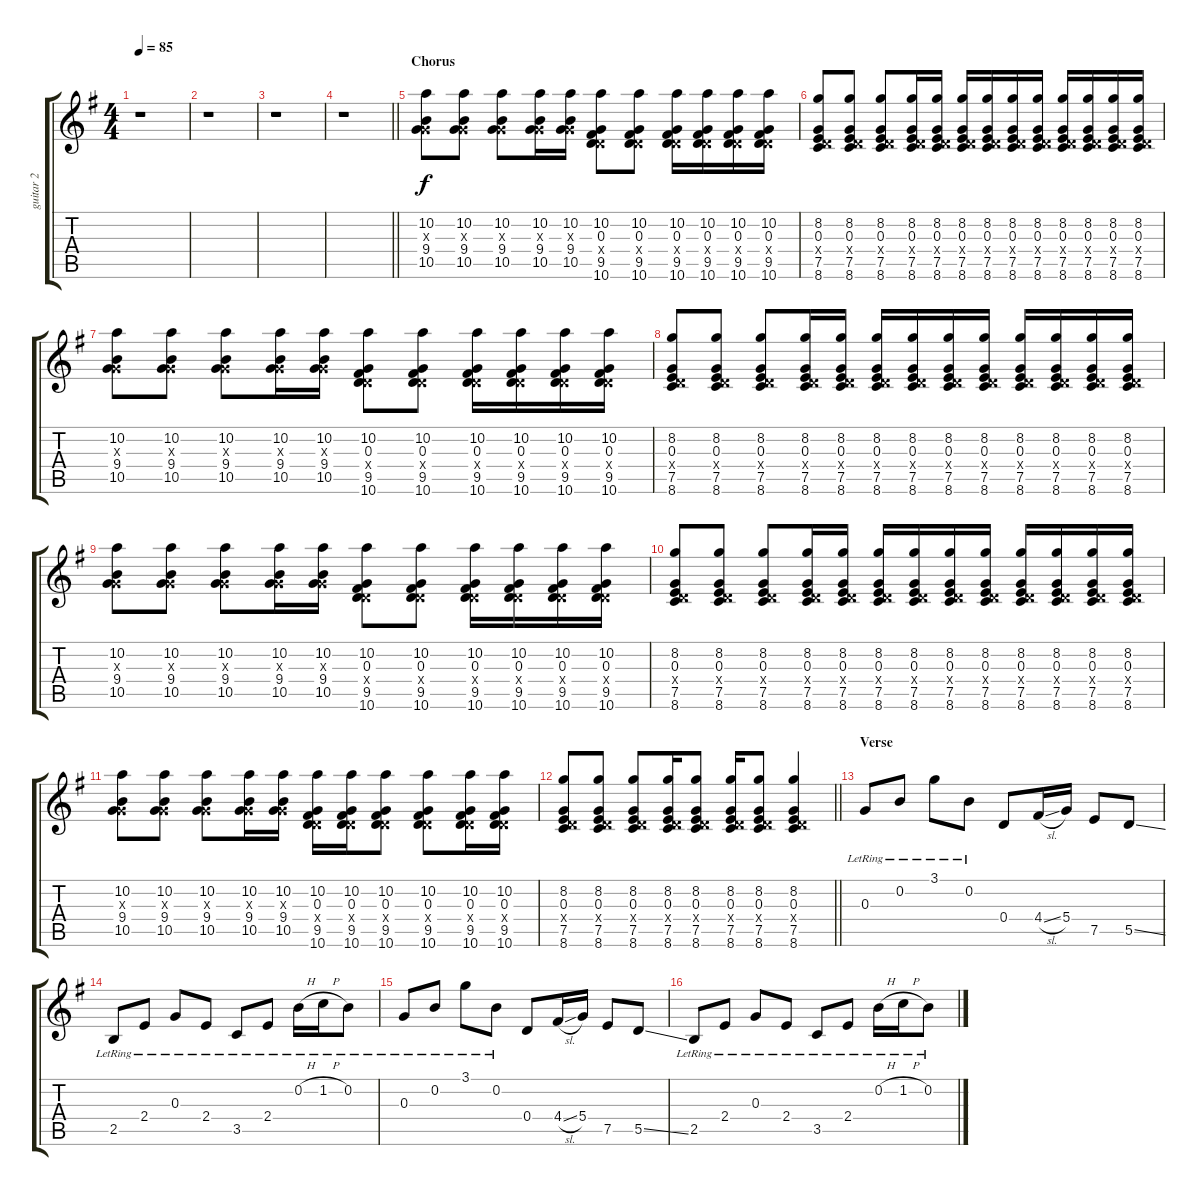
\track ("guitar 2" "guitar 2") {instrument acousticguitarsteel}
\staff {score tabs}
\tuning (E4 B3 G3 D3 A2 E2) {hide}
\ts (4 4)
\tempo 85
\clef g2
\ks g
r.1{dy f} |
r.1 |
r.1 |
\barLineRight lightlight
r.1 |
\section ("" "Chorus")
(10.2 0.3{x} 9.4 10.5).8 (10.2 0.3{x} 9.4 10.5).8 (10.2 0.3{x} 9.4 10.5).8 (10.2 0.3{x} 9.4 10.5).16 (10.2 0.3{x} 9.4 10.5).16 (10.2 0.3 0.4{x} 9.5 10.6).8 (10.2 0.3 0.4{x} 9.5 10.6).8 (10.2 0.3 0.4{x} 9.5 10.6).16 (10.2 0.3 0.4{x} 9.5 10.6).16 (10.2 0.3 0.4{x} 9.5 10.6).16 (10.2 0.3 0.4{x} 9.5 10.6).16 |
(8.2 0.3 0.4{x} 7.5 8.6).8 (8.2 0.3 0.4{x} 7.5 8.6).8 (8.2 0.3 0.4{x} 7.5 8.6).8 (8.2 0.3 0.4{x} 7.5 8.6).16 (8.2 0.3 0.4{x} 7.5 8.6).16 (8.2 0.3 0.4{x} 7.5 8.6).16 (8.2 0.3 0.4{x} 7.5 8.6).16 (8.2 0.3 0.4{x} 7.5 8.6).16 (8.2 0.3 0.4{x} 7.5 8.6).16 (8.2 0.3 0.4{x} 7.5 8.6).16 (8.2 0.3 0.4{x} 7.5 8.6).16 (8.2 0.3 0.4{x} 7.5 8.6).16 (8.2 0.3 0.4{x} 7.5 8.6).16 |
(10.2 0.3{x} 9.4 10.5).8 (10.2 0.3{x} 9.4 10.5).8 (10.2 0.3{x} 9.4 10.5).8 (10.2 0.3{x} 9.4 10.5).16 (10.2 0.3{x} 9.4 10.5).16 (10.2 0.3 0.4{x} 9.5 10.6).8 (10.2 0.3 0.4{x} 9.5 10.6).8 (10.2 0.3 0.4{x} 9.5 10.6).16 (10.2 0.3 0.4{x} 9.5 10.6).16 (10.2 0.3 0.4{x} 9.5 10.6).16 (10.2 0.3 0.4{x} 9.5 10.6).16 |
(8.2 0.3 0.4{x} 7.5 8.6).8 (8.2 0.3 0.4{x} 7.5 8.6).8 (8.2 0.3 0.4{x} 7.5 8.6).8 (8.2 0.3 0.4{x} 7.5 8.6).16 (8.2 0.3 0.4{x} 7.5 8.6).16 (8.2 0.3 0.4{x} 7.5 8.6).16 (8.2 0.3 0.4{x} 7.5 8.6).16 (8.2 0.3 0.4{x} 7.5 8.6).16 (8.2 0.3 0.4{x} 7.5 8.6).16 (8.2 0.3 0.4{x} 7.5 8.6).16 (8.2 0.3 0.4{x} 7.5 8.6).16 (8.2 0.3 0.4{x} 7.5 8.6).16 (8.2 0.3 0.4{x} 7.5 8.6).16 |
(10.2 0.3{x} 9.4 10.5).8 (10.2 0.3{x} 9.4 10.5).8 (10.2 0.3{x} 9.4 10.5).8 (10.2 0.3{x} 9.4 10.5).16 (10.2 0.3{x} 9.4 10.5).16 (10.2 0.3 0.4{x} 9.5 10.6).8 (10.2 0.3 0.4{x} 9.5 10.6).8 (10.2 0.3 0.4{x} 9.5 10.6).16 (10.2 0.3 0.4{x} 9.5 10.6).16 (10.2 0.3 0.4{x} 9.5 10.6).16 (10.2 0.3 0.4{x} 9.5 10.6).16 |
(8.2 0.3 0.4{x} 7.5 8.6).8 (8.2 0.3 0.4{x} 7.5 8.6).8 (8.2 0.3 0.4{x} 7.5 8.6).8 (8.2 0.3 0.4{x} 7.5 8.6).16 (8.2 0.3 0.4{x} 7.5 8.6).16 (8.2 0.3 0.4{x} 7.5 8.6).16 (8.2 0.3 0.4{x} 7.5 8.6).16 (8.2 0.3 0.4{x} 7.5 8.6).16 (8.2 0.3 0.4{x} 7.5 8.6).16 (8.2 0.3 0.4{x} 7.5 8.6).16 (8.2 0.3 0.4{x} 7.5 8.6).16 (8.2 0.3 0.4{x} 7.5 8.6).16 (8.2 0.3 0.4{x} 7.5 8.6).16 |
(10.2 0.3{x} 9.4 10.5).8 (10.2 0.3{x} 9.4 10.5).8 (10.2 0.3{x} 9.4 10.5).8 (10.2 0.3{x} 9.4 10.5).16 (10.2 0.3{x} 9.4 10.5).16 (10.2 0.3 0.4{x} 9.5 10.6).16 (10.2 0.3 0.4{x} 9.5 10.6).16 (10.2 0.3 0.4{x} 9.5 10.6).8 (10.2 0.3 0.4{x} 9.5 10.6).8 (10.2 0.3 0.4{x} 9.5 10.6).16 (10.2 0.3 0.4{x} 9.5 10.6).16 |
\barLineRight lightlight
(8.2 0.3 0.4{x} 7.5 8.6).8 (8.2 0.3 0.4{x} 7.5 8.6).8 (8.2 0.3 0.4{x} 7.5 8.6).8 (8.2 0.3 0.4{x} 7.5 8.6).16 (8.2 0.3 0.4{x} 7.5 8.6).8 (8.2 0.3 0.4{x} 7.5 8.6).16 (8.2 0.3 0.4{x} 7.5 8.6).8 (8.2 0.3 0.4{x} 7.5 8.6).4 |
\section ("" "Verse")
0.3{lr}.8 0.2{lr}.8 3.1{lr}.8 0.2{lr}.8 0.4.8 4.4{sl}.16 5.4.16 7.5.8 5.5{ss}.8 |
2.5{lr}.8 2.4{lr}.8 0.3{lr}.8 2.4{lr}.8 3.5{lr}.8 2.4{lr}.8 0.2{h lr}.16 1.2{h lr}.16 0.2{lr}.8 |
0.3{lr}.8 0.2{lr}.8 3.1{lr}.8 0.2{lr}.8 0.4.8 4.4{sl}.16 5.4.16 7.5.8 5.5{ss}.8 |
2.5{lr}.8 2.4{lr}.8 0.3{lr}.8 2.4{lr}.8 3.5{lr}.8 2.4{lr}.8 0.2{h lr}.16 1.2{h lr}.16 0.2{lr}.8
